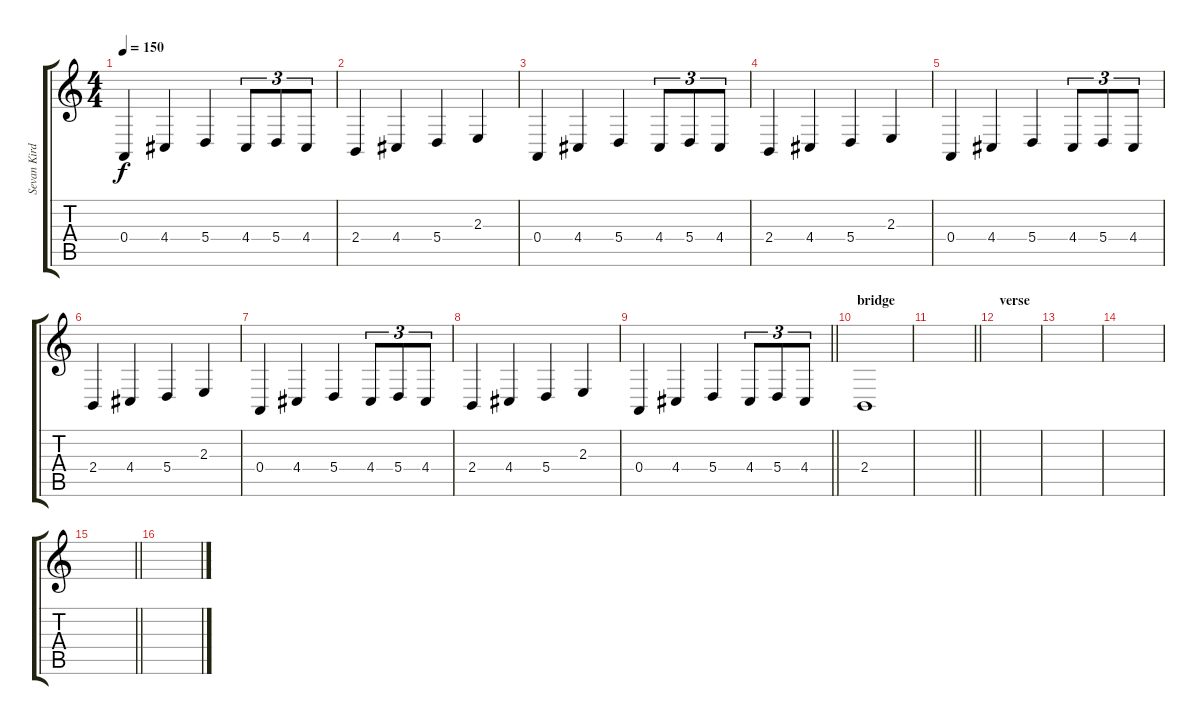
\track ("Sevan Kirder" "Sevan Kird") {instrument bagpipe}
\staff {score tabs}
\tuning (B3 Gb3 D3 A2 E2 B1) {hide}
\ts (4 4)
\tempo 150
\clef g2
\ks c
0.4.4{dy f} 4.4.4 5.4.4 4.4.8{tu (3 2)} 5.4.8{tu (3 2)} 4.4.8{tu (3 2)} |
2.4.4 4.4.4 5.4.4 2.3.4 |
0.4.4 4.4.4 5.4.4 4.4.8{tu (3 2)} 5.4.8{tu (3 2)} 4.4.8{tu (3 2)} |
2.4.4 4.4.4 5.4.4 2.3.4 |
0.4.4 4.4.4 5.4.4 4.4.8{tu (3 2)} 5.4.8{tu (3 2)} 4.4.8{tu (3 2)} |
2.4.4 4.4.4 5.4.4 2.3.4 |
0.4.4 4.4.4 5.4.4 4.4.8{tu (3 2)} 5.4.8{tu (3 2)} 4.4.8{tu (3 2)} |
2.4.4 4.4.4 5.4.4 2.3.4 |
\barLineRight lightlight
0.4.4 4.4.4 5.4.4 4.4.8{tu (3 2)} 5.4.8{tu (3 2)} 4.4.8{tu (3 2)} |
\section ("" "bridge")
2.4.1 |
\barLineRight lightlight
|
\section ("" "verse")
|
|
|
\barLineRight lightlight
|
\section ("" "")
